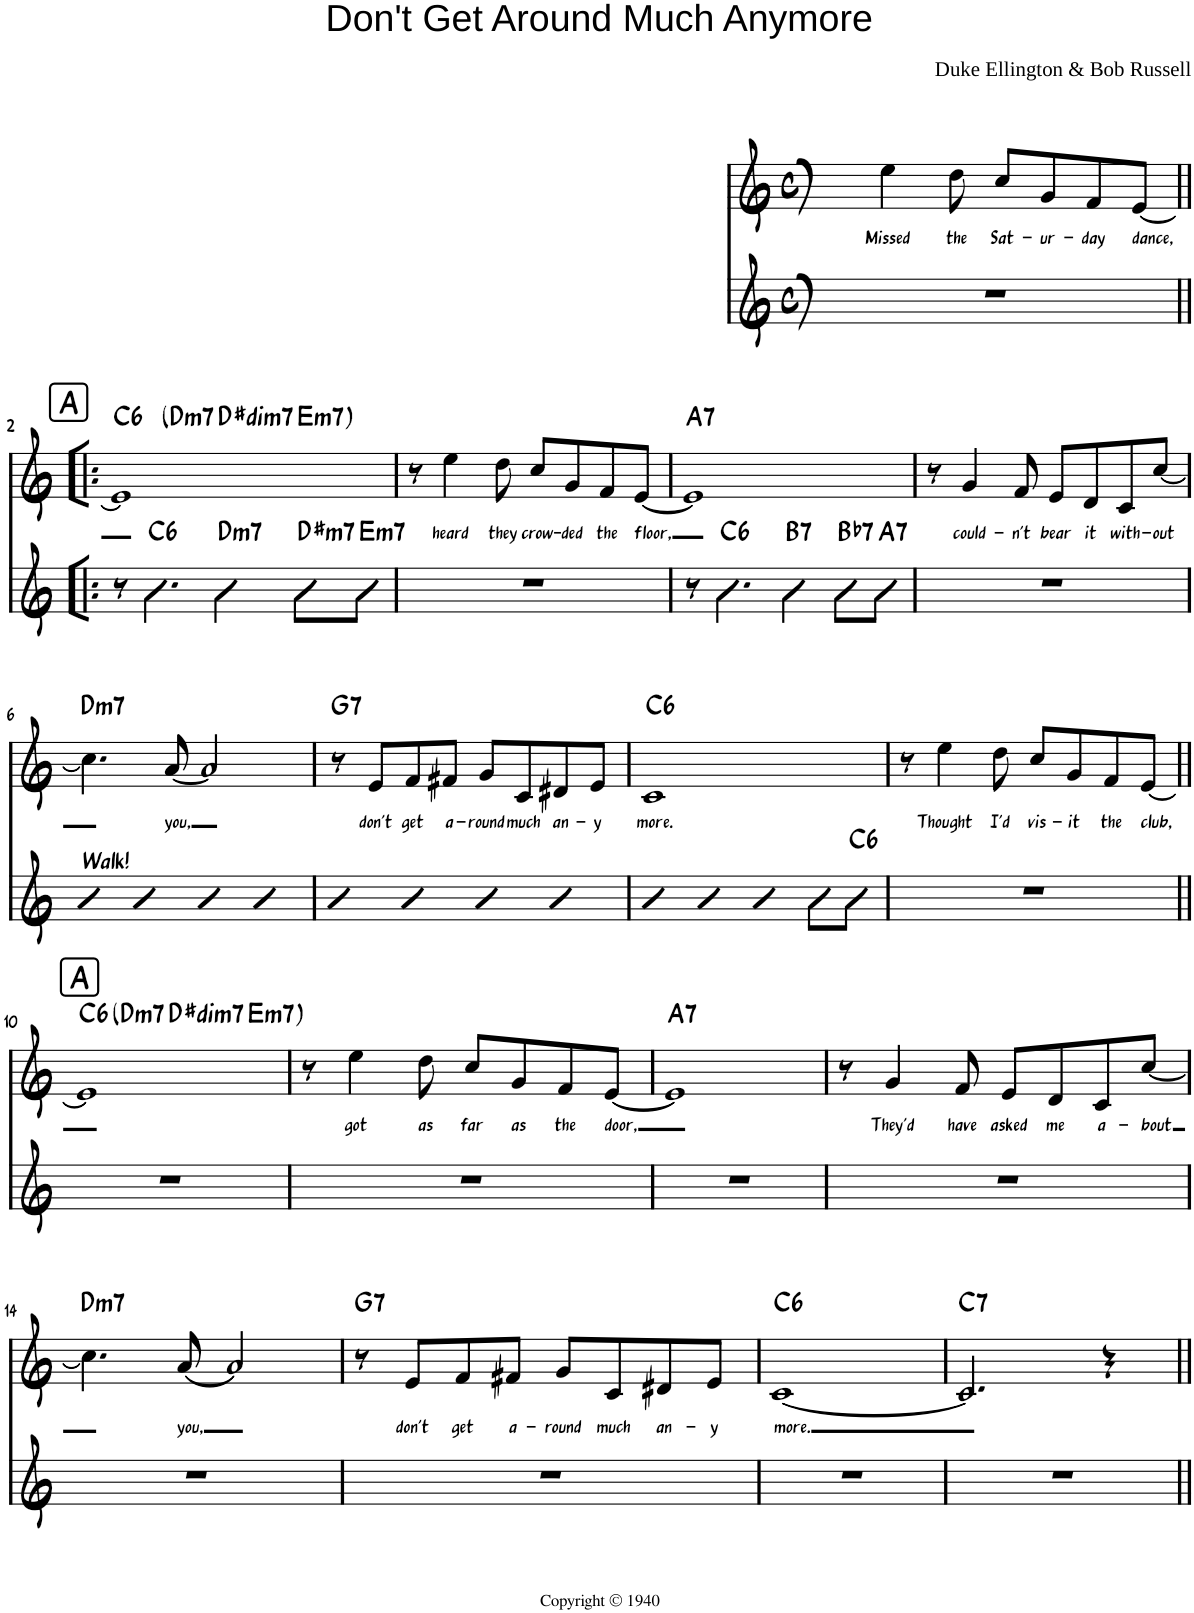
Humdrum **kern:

**kern	**harte	**kern	**text	**harte
*part2	*part2	*part1	*part1	*part1
*staff2	*	*staff1	*staff1	*
*I"Piano	*	*I"Voice	*	*
*I'Pno	*	*I'V	*	*
*clefG2	*	*clefG2	*	*
*k[]	*	*k[]	*	*
*M4/4	*	*M4/4	*	*
*met(c)	*	*met(c)	*	*
=1	=1	=1	=1	=1
1r	.	8ryy	.	.
!	!	!	!LO:LY:b	!
.	.	4ee\	Missed	.
!	!	!	!LO:LY:b	!
.	.	8dd\	the	.
!	!	!	!LO:LY:b	!
.	.	8cc/L	Sat-	.
!	!	!	!LO:LY:b	!
.	.	8g/	-ur-	.
!	!	!	!LO:LY:b	!
.	.	8f/	-day	.
!	!	!	!LO:LY:b	!
.	.	[<8e/J	dance,	.
!!LO:LB:g=z
!!LO:REH:place=s1:a:B:rj:fs=14:t=A
=2!|:	=2!|:	=2!|:	=2!|:	=2!|:
!	!	!	!	!LO:H:kt=6
*	*	*^	*	*
*	*	*	*^	*	*
*	*	*	*	*^	*	*
8r	.	1e]	4ryy	2ryy	2.ryy	.	C:maj6
!	!LO:H:kt=6	!	!	!	!	!	!
4.b\	C:maj6	.	.	.	.	.	.
!	!	!	!	!	!	!	!LO:H:kt=m7
.	.	.	2.ryy	.	.	.	D:min7
!	!LO:H:kt=m7	!	!	!	!	!	!LO:H:kt=dim7
4b\	D:min7	.	.	2ryy	.	.	D#:dim7
!	!LO:H:kt=m7	!	!	!	!	!	!LO:H:kt=m7
8b\L	D#:min7	.	.	.	4ryy	.	E:min7
!	!LO:H:kt=m7	!	!	!	!	!	!
8b\J	E:min7	.	.	.	.	.	.
*	*	*v	*v	*v	*v	*	*
=3	=3	=3	=3	=3
1r	.	8r	.	.
!	!	!	!LO:LY:b	!
.	.	4ee\	heard	.
!	!	!	!LO:LY:b	!
.	.	8dd\	they	.
!	!	!	!LO:LY:b	!
.	.	8cc/L	crow-	.
!	!	!	!LO:LY:b	!
.	.	8g/	-ded	.
!	!	!	!LO:LY:b	!
.	.	8f/	the	.
!	!	!	!LO:LY:b	!
.	.	[<8e/J	floor,	.
=4	=4	=4	=4	=4
!	!	!	!	!LO:H:kt=7
8r	.	1e]	.	A:7
!	!LO:H:kt=6	!	!	!
4.b\	C:maj6	.	.	.
!	!LO:H:kt=7	!	!	!
4b\	B:7	.	.	.
!	!LO:H:kt=7	!	!	!
8bn\L	Bb:7	.	.	.
!	!LO:H:kt=7	!	!	!
8b\J	A:7	.	.	.
=5	=5	=5	=5	=5
1r	.	8r	.	.
!	!	!	!LO:LY:b	!
.	.	4g/	could-	.
!	!	!	!LO:LY:b	!
.	.	8f/	-n't	.
!	!	!	!LO:LY:b	!
.	.	8e/L	bear	.
!	!	!	!LO:LY:b	!
.	.	8d/	it	.
!	!	!	!LO:LY:b	!
.	.	8c/	with-	.
!	!	!	!LO:LY:b	!
.	.	[<8cc/J	-out	.
!!LO:LB:g=z
=6	=6	=6	=6	=6
!LO:TX:a:t=Walk!	!	!	!	!LO:H:kt=m7
4b	.	4.cc\]	.	D:min7
4b	.	.	.	.
!	!	!	!LO:LY:b	!
.	.	[<8a/	you,	.
4b	.	2a/]	.	.
4b	.	.	.	.
=7	=7	=7	=7	=7
!	!	!	!	!LO:H:kt=7
4b	.	8r	.	G:7
!	!	!	!LO:LY:b	!
.	.	8e/L	don't	.
!	!	!	!LO:LY:b	!
4b	.	8f/	get	.
!	!	!	!LO:LY:b	!
.	.	8f#X/J	a-	.
!	!	!	!LO:LY:b	!
4b	.	8g/L	-round	.
!	!	!	!LO:LY:b	!
.	.	8c/	much	.
!	!	!	!LO:LY:b	!
4b	.	8d#X/	an-	.
!	!	!	!LO:LY:b	!
.	.	8e/J	-y	.
=8	=8	=8	=8	=8
!	!	!	!LO:LY:b	!LO:H:kt=6
4b	.	1c	more.	C:maj6
4b	.	.	.	.
4b	.	.	.	.
8b\L	.	.	.	.
!	!LO:H:kt=6	!	!	!
8b\J	C:maj6	.	.	.
=9	=9	=9	=9	=9
1r	.	8r	.	.
!	!	!	!LO:LY:b	!
.	.	4ee\	Thought	.
!	!	!	!LO:LY:b	!
.	.	8dd\	I'd	.
!	!	!	!LO:LY:b	!
.	.	8cc/L	vis-	.
!	!	!	!LO:LY:b	!
.	.	8g/	-it	.
!	!	!	!LO:LY:b	!
.	.	8f/	the	.
!	!	!	!LO:LY:b	!
.	.	[8e/J	club,	.
!!LO:LB:g=z
!!LO:REH:place=s1:a:B:rj:fs=14:t=A
=10||	=10||	=10||	=10||	=10||
!	!	!	!	!LO:H:kt=6
*	*	*^	*	*
*	*	*	*^	*	*
*	*	*	*	*^	*	*
1r	.	1e]	4ryy	2ryy	2.ryy	.	C:maj6
!	!	!	!	!	!	!	!LO:H:kt=m7
.	.	.	2.ryy	.	.	.	D:min7
!	!	!	!	!	!	!	!LO:H:kt=dim7
.	.	.	.	2ryy	.	.	D#:dim7
!	!	!	!	!	!	!	!LO:H:kt=m7
.	.	.	.	.	4ryy	.	E:min7
*	*	*v	*v	*v	*v	*	*
=11	=11	=11	=11	=11
1r	.	8r	.	.
!	!	!	!LO:LY:b	!
.	.	4ee\	got	.
!	!	!	!LO:LY:b	!
.	.	8dd\	as	.
!	!	!	!LO:LY:b	!
.	.	8cc/L	far	.
!	!	!	!LO:LY:b	!
.	.	8g/	as	.
!	!	!	!LO:LY:b	!
.	.	8f/	the	.
!	!	!	!LO:LY:b	!
.	.	[<8e/J	door,	.
=12	=12	=12	=12	=12
!	!	!	!	!LO:H:kt=7
1r	.	1e]	.	A:7
=13	=13	=13	=13	=13
1r	.	8r	.	.
!	!	!	!LO:LY:b	!
.	.	4g/	They'd	.
!	!	!	!LO:LY:b	!
.	.	8f/	have	.
!	!	!	!LO:LY:b	!
.	.	8e/L	asked	.
!	!	!	!LO:LY:b	!
.	.	8d/	me	.
!	!	!	!LO:LY:b	!
.	.	8c/	a-	.
!	!	!	!LO:LY:b	!
.	.	[<8cc/J	-bout	.
!!LO:LB:g=z
=14	=14	=14	=14	=14
!	!	!	!	!LO:H:kt=m7
1r	.	4.cc\]	.	D:min7
!	!	!	!LO:LY:b	!
.	.	[<8a/	you,	.
.	.	2a/]	.	.
=15	=15	=15	=15	=15
!	!	!	!	!LO:H:kt=7
1r	.	8r	.	G:7
!	!	!	!LO:LY:b	!
.	.	8e/L	don't	.
!	!	!	!LO:LY:b	!
.	.	8f/	get	.
!	!	!	!LO:LY:b	!
.	.	8f#X/J	a-	.
!	!	!	!LO:LY:b	!
.	.	8g/L	-round	.
!	!	!	!LO:LY:b	!
.	.	8c/	much	.
!	!	!	!LO:LY:b	!
.	.	8d#X/	an-	.
!	!	!	!LO:LY:b	!
.	.	8e/J	-y	.
=16	=16	=16	=16	=16
!	!	!	!LO:LY:b	!LO:H:kt=6
1r	.	[<1c	more.	C:maj6
=17	=17	=17	=17	=17
!	!	!	!	!LO:H:kt=7
1r	.	2.c/]	.	C:7
.	.	4r	.	.
=||	=||	=||	=||	=||
*-	*-	*-	*-	*-
